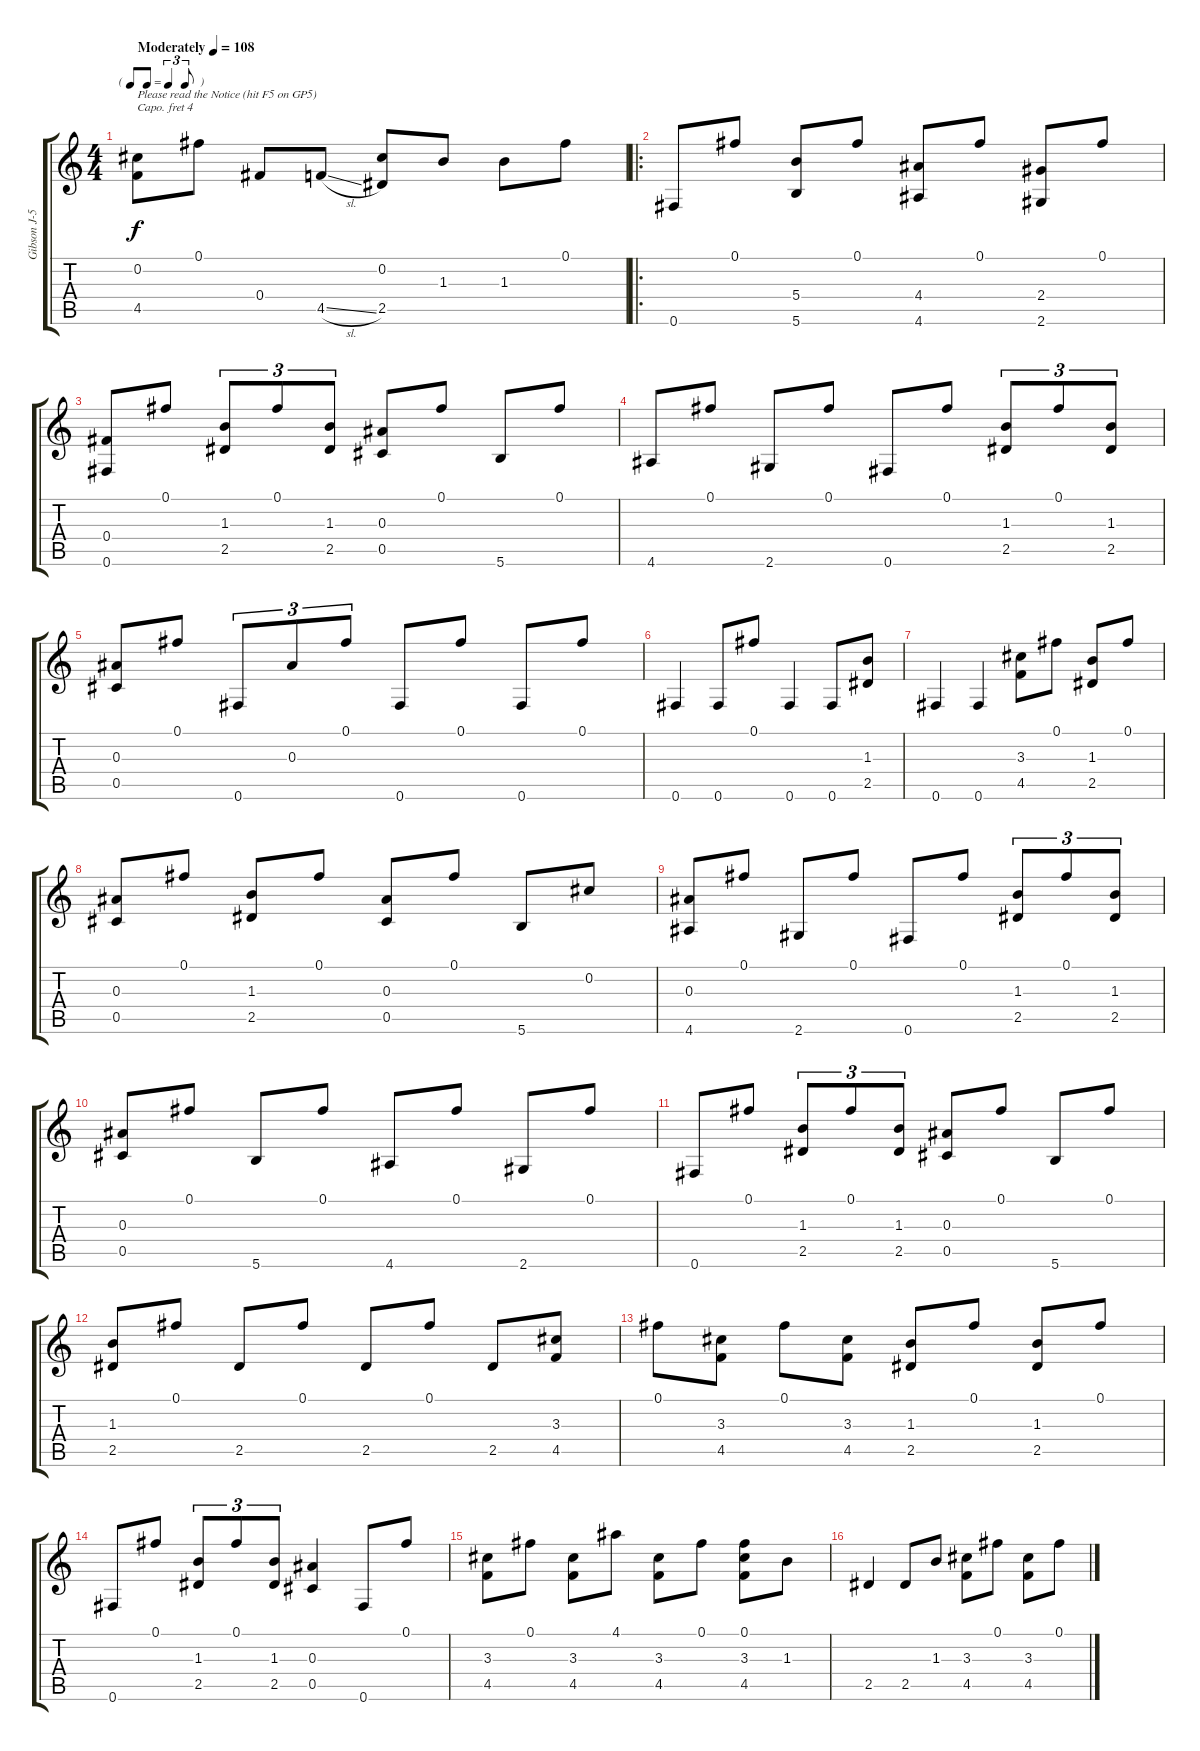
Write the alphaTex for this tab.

\track ("Gibson J-50" "Gibson J-5") {instrument acousticguitarsteel}
\staff {score tabs}
\capo 4
\tuning (D4 A3 Gb3 D3 A2 D2) {hide}
\ts (4 4)
\tf triplet8th
\tempo (108 "Moderately")
\clef g2
\ks c
(0.2 4.5).8{txt "Please read the Notice (hit F5 on GP5)" dy f instrument acousticguitarsteel} 0.1.8 0.4.8 4.5{sl}.8 (0.2 2.5).8 1.3.8 1.3.8 0.1.8 |
\ro
0.6.8 0.1.8 (5.4 5.6).8 0.1.8 (4.4 4.6).8 0.1.8 (2.4 2.6).8 0.1.8 |
(0.4 0.6).8 0.1.8 (1.3 2.5).8{tu (3 2)} 0.1.8{tu (3 2)} (1.3 2.5).8{tu (3 2)} (0.3 0.5).8 0.1.8 5.6.8 0.1.8 |
4.6.8 0.1.8 2.6.8 0.1.8 0.6.8 0.1.8 (1.3 2.5).8{tu (3 2)} 0.1.8{tu (3 2)} (1.3 2.5).8{tu (3 2)} |
(0.3 0.5).8 0.1.8 0.6.8{tu (3 2)} 0.3.8{tu (3 2)} 0.1.8{tu (3 2)} 0.6.8 0.1.8 0.6.8 0.1.8 |
0.6.4 0.6.8 0.1.8 0.6.4 0.6.8 (1.3 2.5).8 |
0.6.4 0.6.4 (3.3 4.5).8 0.1.8 (1.3 2.5).8 0.1.8 |
(0.3 0.5).8 0.1.8 (1.3 2.5).8 0.1.8 (0.3 0.5).8 0.1.8 5.6.8 0.2.8 |
(0.3 4.6).8 0.1.8 2.6.8 0.1.8 0.6.8 0.1.8 (1.3 2.5).8{tu (3 2)} 0.1.8{tu (3 2)} (1.3 2.5).8{tu (3 2)} |
(0.3 0.5).8 0.1.8 5.6.8 0.1.8 4.6.8 0.1.8 2.6.8 0.1.8 |
0.6.8 0.1.8 (1.3 2.5).8{tu (3 2)} 0.1.8{tu (3 2)} (1.3 2.5).8{tu (3 2)} (0.3 0.5).8 0.1.8 5.6.8 0.1.8 |
(1.3 2.5).8 0.1.8 2.5.8 0.1.8 2.5.8 0.1.8 2.5.8 (3.3 4.5).8 |
0.1.8 (3.3 4.5).8 0.1.8 (3.3 4.5).8 (1.3 2.5).8 0.1.8 (1.3 2.5).8 0.1.8 |
0.6.8 0.1.8 (1.3 2.5).8{tu (3 2)} 0.1.8{tu (3 2)} (1.3 2.5).8{tu (3 2)} (0.3 0.5).4 0.6.8 0.1.8 |
(3.3 4.5).8 0.1.8 (3.3 4.5).8 4.1.8 (3.3 4.5).8 0.1.8 (0.1 3.3 4.5).8 1.3.8 |
2.5.4 2.5.8 1.3.8 (3.3 4.5).8 0.1.8 (3.3 4.5).8 0.1.8
